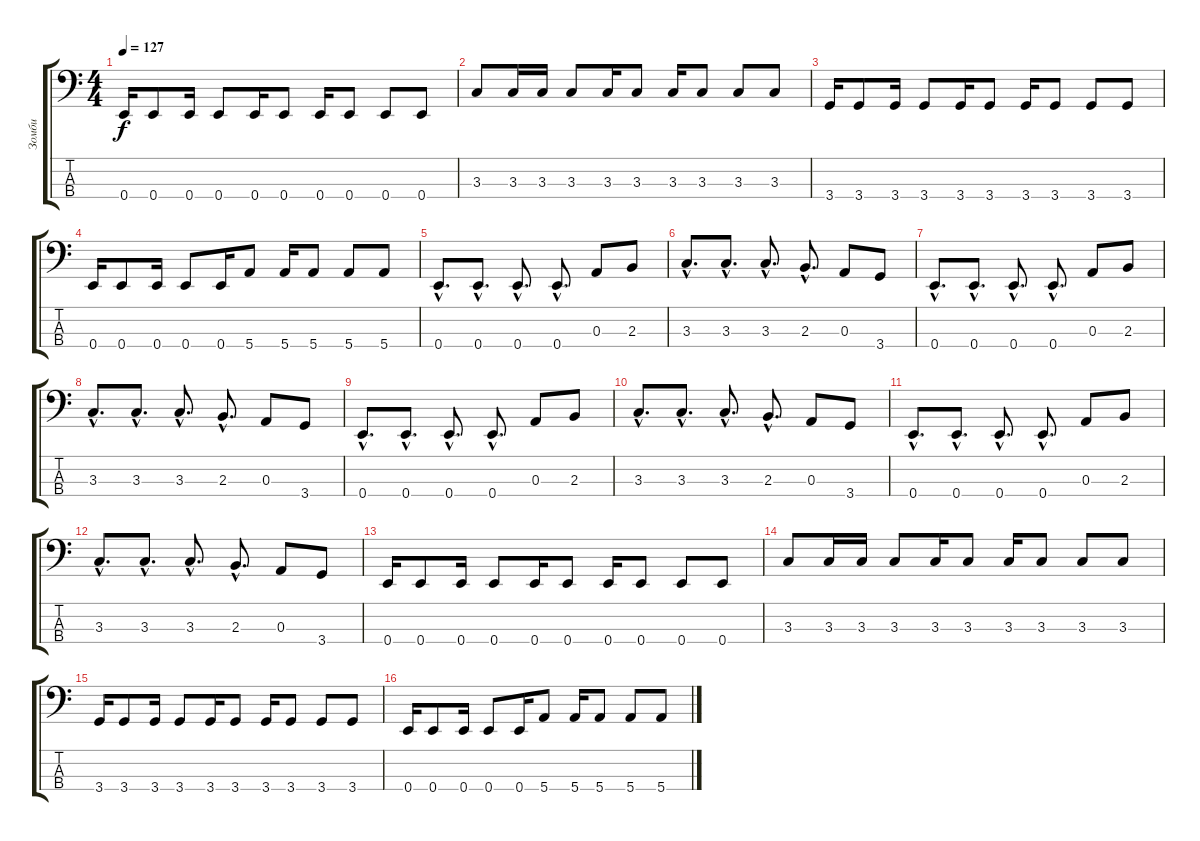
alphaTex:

\track ("Зомби" "Зомби") {instrument electricbasspick}
\staff {score tabs}
\tuning (G2 D2 A1 E1) {hide}
\ts (4 4)
\tempo 127
\clef f4
\ks c
0.4.16{dy f} 0.4.8 0.4.16 0.4.8 0.4.16 0.4.8 0.4.16 0.4.8 0.4.8 0.4.8 |
3.3.8 3.3.16 3.3.16 3.3.8 3.3.16 3.3.8 3.3.16 3.3.8 3.3.8 3.3.8 |
3.4.16 3.4.8 3.4.16 3.4.8 3.4.16 3.4.8 3.4.16 3.4.8 3.4.8 3.4.8 |
0.4.16 0.4.8 0.4.16 0.4.8 0.4.16 5.4.8 5.4.16 5.4.8 5.4.8 5.4.8 |
0.4{hac}.8{d} 0.4{hac}.8{d} 0.4{hac}.8{d} 0.4{hac}.8{d} 0.3.8 2.3.8 |
3.3{hac}.8{d} 3.3{hac}.8{d} 3.3{hac}.8{d} 2.3{hac}.8{d} 0.3.8 3.4.8 |
0.4{hac}.8{d} 0.4{hac}.8{d} 0.4{hac}.8{d} 0.4{hac}.8{d} 0.3.8 2.3.8 |
3.3{hac}.8{d} 3.3{hac}.8{d} 3.3{hac}.8{d} 2.3{hac}.8{d} 0.3.8 3.4.8 |
0.4{hac}.8{d} 0.4{hac}.8{d} 0.4{hac}.8{d} 0.4{hac}.8{d} 0.3.8 2.3.8 |
3.3{hac}.8{d} 3.3{hac}.8{d} 3.3{hac}.8{d} 2.3{hac}.8{d} 0.3.8 3.4.8 |
0.4{hac}.8{d} 0.4{hac}.8{d} 0.4{hac}.8{d} 0.4{hac}.8{d} 0.3.8 2.3.8 |
3.3{hac}.8{d} 3.3{hac}.8{d} 3.3{hac}.8{d} 2.3{hac}.8{d} 0.3.8 3.4.8 |
0.4.16 0.4.8 0.4.16 0.4.8 0.4.16 0.4.8 0.4.16 0.4.8 0.4.8 0.4.8 |
3.3.8 3.3.16 3.3.16 3.3.8 3.3.16 3.3.8 3.3.16 3.3.8 3.3.8 3.3.8 |
3.4.16 3.4.8 3.4.16 3.4.8 3.4.16 3.4.8 3.4.16 3.4.8 3.4.8 3.4.8 |
0.4.16 0.4.8 0.4.16 0.4.8 0.4.16 5.4.8 5.4.16 5.4.8 5.4.8 5.4.8
